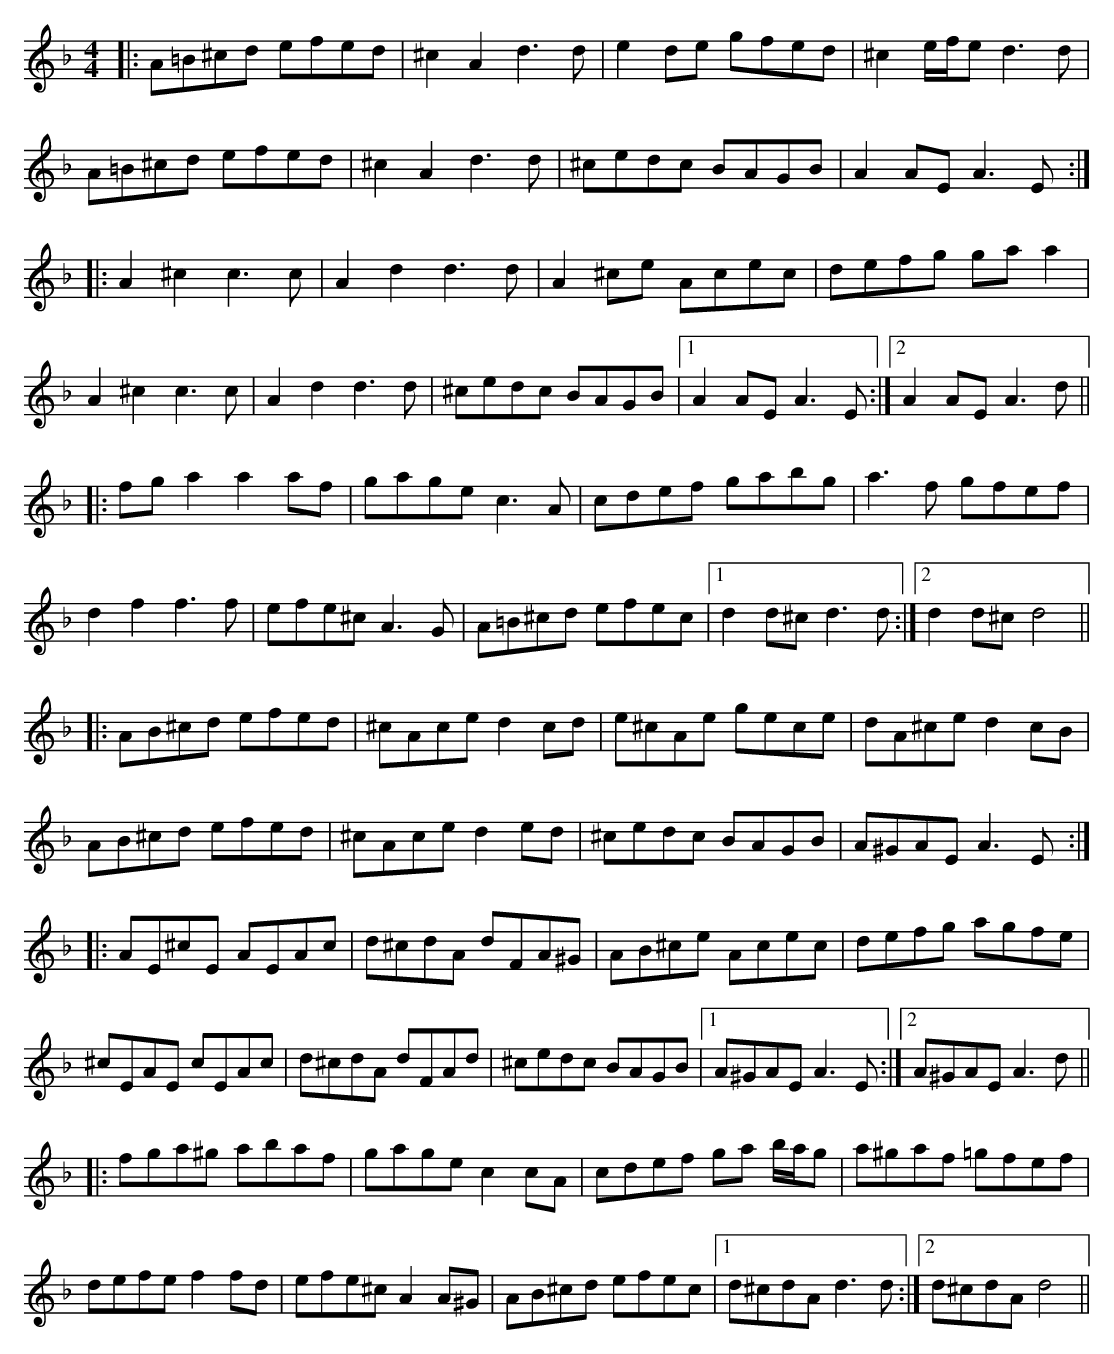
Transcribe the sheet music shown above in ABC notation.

X:1
M:4/4
K:Dmin
|:A=B^cd efed|^c2 A2 d3d|e2de gfed|^c2 e/f/e d3d|
A=B^cd efed|^c2 A2 d3d|^cedc BAGB|A2 AE A3E:|
|:A2 ^c2 c3 c|A2 d2 d3 d|A2 ^ce Acec|defg gaa2|
A2 ^c2 c3 c|A2 d2 d3 d|^cedc BAGB|1 A2 AE A3E:|2 A2 AE A3d||
|:fg a2 a2 af|gage c3A|cdef gabg|a3f gfef|
d2 f2 f3 f|efe^c A3 G|A=B^cd efec|1 d2 d^c d3d:|2 d2 d^c d4||
|:AB^cd efed|^cAce d2 cd|e^cAe gece|dA^ce d2 cB|
AB^cd efed|^cAce d2 ed|^cedc BAGB|A^GAE A3E:|
|:AE^cE AEAc|d^cdA dFA^G|AB^ce Acec|defg agfe|
^cEAE cEAc|d^cdA dFAd|^cedc BAGB|1 A^GAE A3E:|2 A^GAE A3d||
|:fga^g abaf|gage c2 cA|cdef ga b/a/g|a^gaf =gfef|
defe f2 fd|efe^c A2 A^G|AB^cd efec|1 d^cdA d3 d:|2 d^cdA d4||
